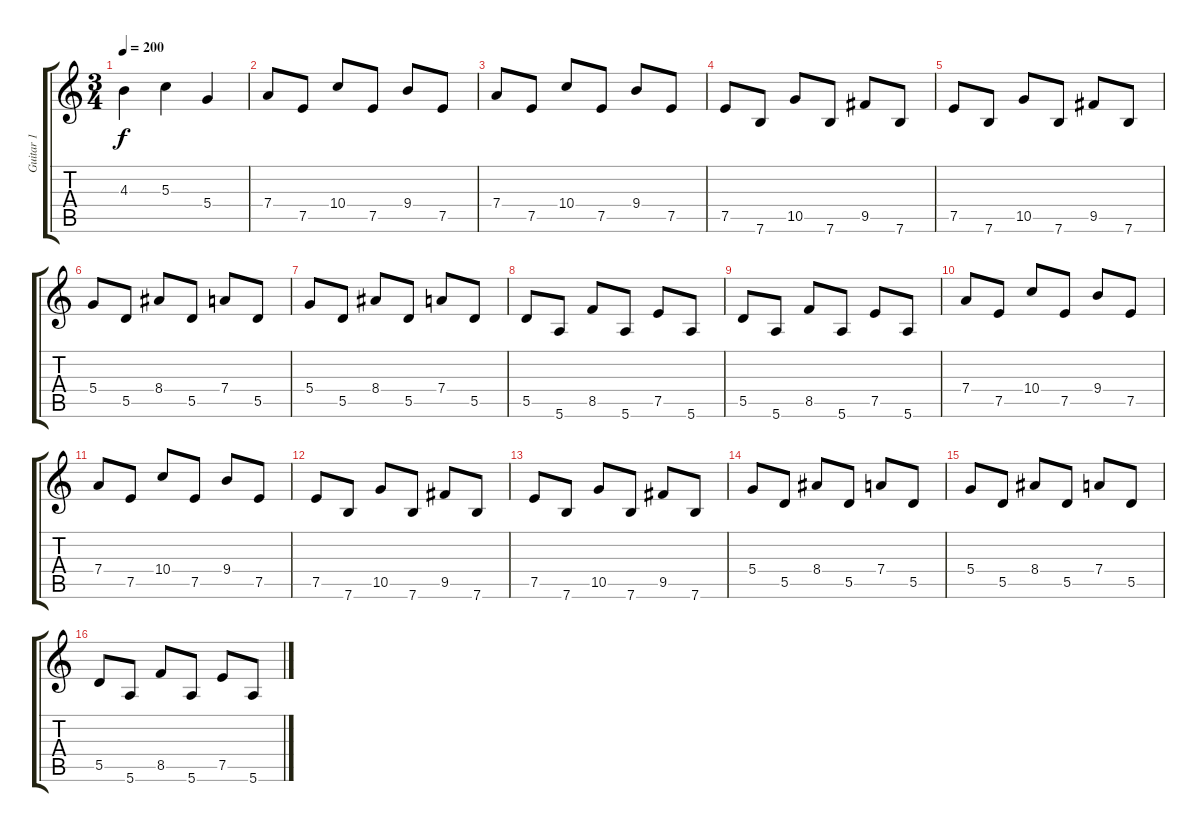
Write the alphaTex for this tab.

\track ("Guitar 1" "Guitar 1") {instrument distortionguitar}
\staff {score tabs}
\tuning (E4 B3 G3 D3 A2 E2) {hide}
\ts (3 4)
\tempo 200
\clef g2
\ks c
4.3.4{dy f} 5.3.4 5.4.4 |
7.4.8 7.5.8 10.4.8 7.5.8 9.4.8 7.5.8 |
7.4.8 7.5.8 10.4.8 7.5.8 9.4.8 7.5.8 |
7.5.8 7.6.8 10.5.8 7.6.8 9.5.8 7.6.8 |
7.5.8 7.6.8 10.5.8 7.6.8 9.5.8 7.6.8 |
5.4.8 5.5.8 8.4.8 5.5.8 7.4.8 5.5.8 |
5.4.8 5.5.8 8.4.8 5.5.8 7.4.8 5.5.8 |
5.5.8 5.6.8 8.5.8 5.6.8 7.5.8 5.6.8 |
5.5.8 5.6.8 8.5.8 5.6.8 7.5.8 5.6.8 |
7.4.8 7.5.8 10.4.8 7.5.8 9.4.8 7.5.8 |
7.4.8 7.5.8 10.4.8 7.5.8 9.4.8 7.5.8 |
7.5.8 7.6.8 10.5.8 7.6.8 9.5.8 7.6.8 |
7.5.8 7.6.8 10.5.8 7.6.8 9.5.8 7.6.8 |
5.4.8 5.5.8 8.4.8 5.5.8 7.4.8 5.5.8 |
5.4.8 5.5.8 8.4.8 5.5.8 7.4.8 5.5.8 |
5.5.8 5.6.8 8.5.8 5.6.8 7.5.8 5.6.8
